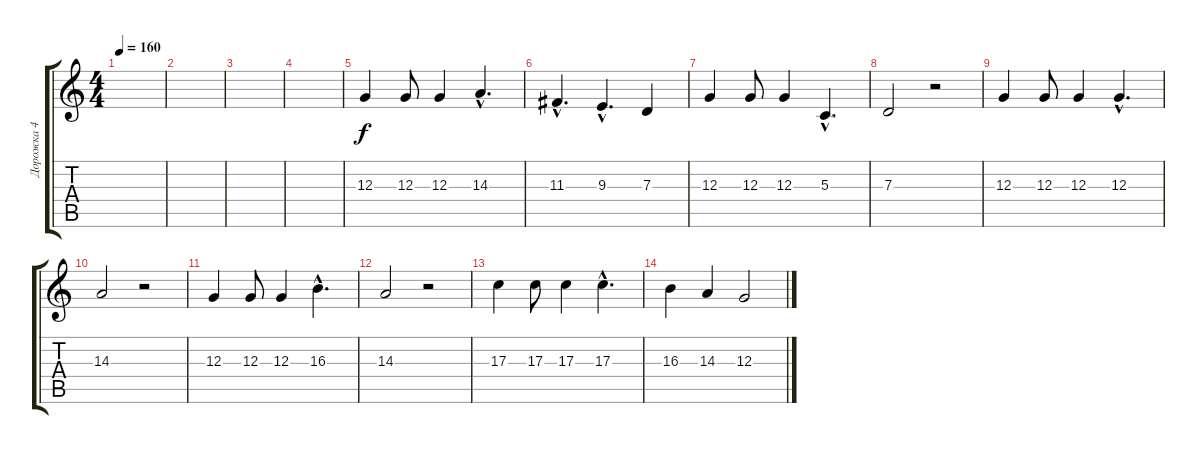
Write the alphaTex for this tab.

\track ("Дорожка 4" "Дорожка 4") {instrument electricgrandpiano}
\staff {score tabs}
\tuning (E4 B3 G3 D3 A2 E2) {hide}
\ts (4 4)
\tempo 160
\clef g2
\ks c
|
|
|
|
12.3.4 12.3.8 12.3.4 14.3{hac}.4{d} |
11.3{hac}.4{d} 9.3{hac}.4{d} 7.3.4 |
12.3.4 12.3.8 12.3.4 5.3{hac}.4{d} |
7.3.2 r.2 |
12.3.4 12.3.8 12.3.4 12.3{hac}.4{d} |
14.3.2 r.2 |
12.3.4 12.3.8 12.3.4 16.3{hac}.4{d} |
14.3.2 r.2 |
17.3.4 17.3.8 17.3.4 17.3{hac}.4{d} |
16.3.4 14.3.4 12.3.2
